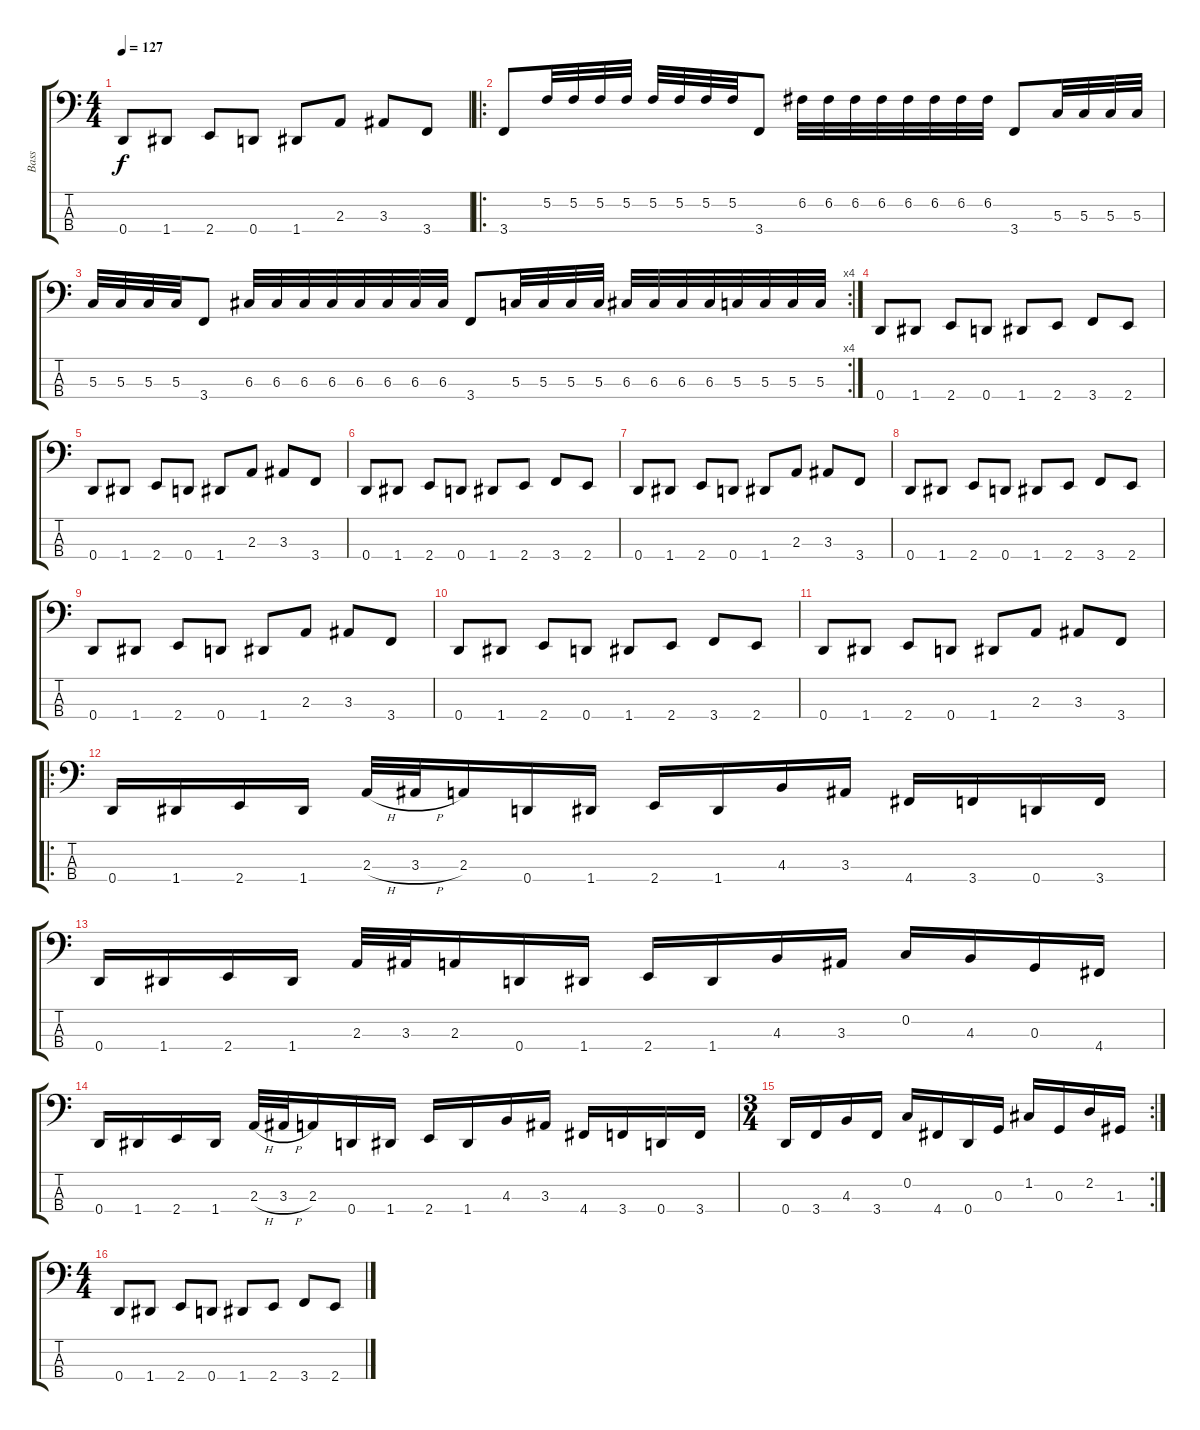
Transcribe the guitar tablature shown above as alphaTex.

\track ("Bass" "Bass") {instrument electricbassfinger}
\staff {score tabs}
\tuning (F2 C2 G1 D1) {hide}
\ts (4 4)
\tempo 127
\clef f4
\ks c
0.4.8{dy f} 1.4.8 2.4.8 0.4.8 1.4.8 2.3.8 3.3.8 3.4.8 |
\ro
3.4.8 5.2.32 5.2.32 5.2.32 5.2.32 5.2.32 5.2.32 5.2.32 5.2.32 3.4.8 6.2.32 6.2.32 6.2.32 6.2.32 6.2.32 6.2.32 6.2.32 6.2.32 3.4.8 5.3.32 5.3.32 5.3.32 5.3.32 |
\rc 4
5.3.32 5.3.32 5.3.32 5.3.32 3.4.8 6.3.32 6.3.32 6.3.32 6.3.32 6.3.32 6.3.32 6.3.32 6.3.32 3.4.8 5.3.32 5.3.32 5.3.32 5.3.32 6.3.32 6.3.32 6.3.32 6.3.32 5.3.32 5.3.32 5.3.32 5.3.32 |
0.4.8 1.4.8 2.4.8 0.4.8 1.4.8 2.4.8 3.4.8 2.4.8 |
0.4.8 1.4.8 2.4.8 0.4.8 1.4.8 2.3.8 3.3.8 3.4.8 |
0.4.8 1.4.8 2.4.8 0.4.8 1.4.8 2.4.8 3.4.8 2.4.8 |
0.4.8 1.4.8 2.4.8 0.4.8 1.4.8 2.3.8 3.3.8 3.4.8 |
0.4.8 1.4.8 2.4.8 0.4.8 1.4.8 2.4.8 3.4.8 2.4.8 |
0.4.8 1.4.8 2.4.8 0.4.8 1.4.8 2.3.8 3.3.8 3.4.8 |
0.4.8 1.4.8 2.4.8 0.4.8 1.4.8 2.4.8 3.4.8 2.4.8 |
0.4.8 1.4.8 2.4.8 0.4.8 1.4.8 2.3.8 3.3.8 3.4.8 |
\ro
0.4.16 1.4.16 2.4.16 1.4.16 2.3{h}.32 3.3{h}.32 2.3.16 0.4.16 1.4.16 2.4.16 1.4.16 4.3.16 3.3.16 4.4.16 3.4.16 0.4.16 3.4.16 |
0.4.16 1.4.16 2.4.16 1.4.16 2.3.32 3.3.32 2.3.16 0.4.16 1.4.16 2.4.16 1.4.16 4.3.16 3.3.16 0.2.16 4.3.16 0.3.16 4.4.16 |
0.4.16 1.4.16 2.4.16 1.4.16 2.3{h}.32 3.3{h}.32 2.3.16 0.4.16 1.4.16 2.4.16 1.4.16 4.3.16 3.3.16 4.4.16 3.4.16 0.4.16 3.4.16 |
\rc 2
\ts (3 4)
0.4.16 3.4.16 4.3.16 3.4.16 0.2.16 4.4.16 0.4.16 0.3.16 1.2.16 0.3.16 2.2.16 1.3.16 |
\ts (4 4)
0.4.8 1.4.8 2.4.8 0.4.8 1.4.8 2.4.8 3.4.8 2.4.8
